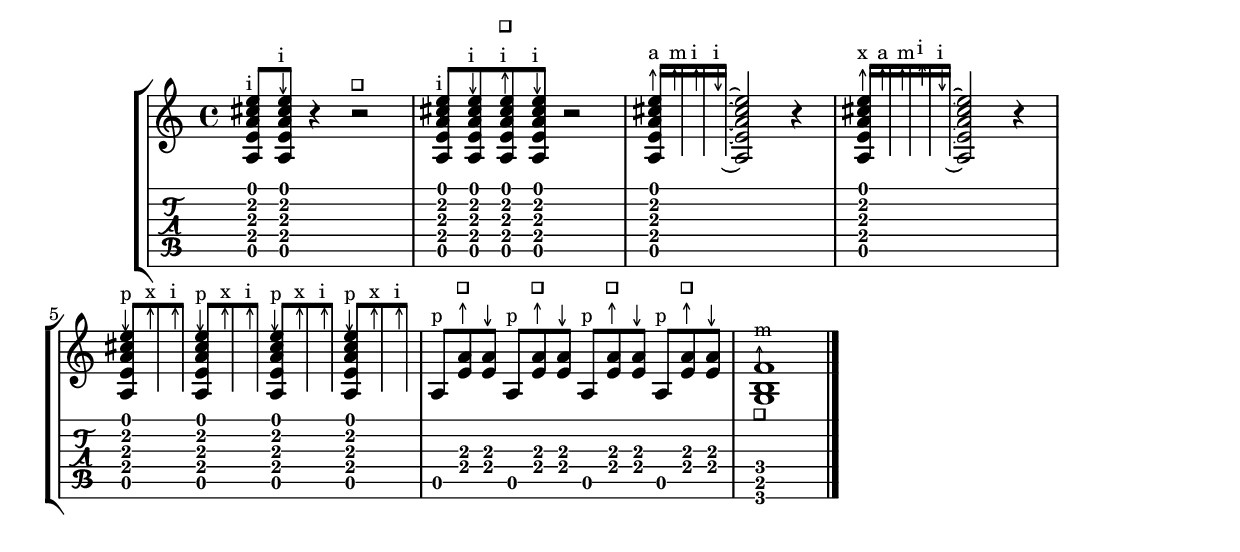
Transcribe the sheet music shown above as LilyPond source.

% DO NOT EDIT this file manually; it is automatically
% generated from Documentation/snippets/new
% Make any changes in Documentation/snippets/new/
% and then run scripts/auxiliar/makelsr.py
%
% This file is in the public domain.
%% Note: this file works from version 2.14.0
\version "2.14.0"

\header {
%% Translation of GIT committish: 8b93de6ce951b7b14bc7818f31019524295b990f

  texidoces = "

Para la guitarra flamenca se utilizan ciertos elementos de notación
especiales:


@itemize

@item un símbolo para indicar un golpe sobre la caja de la guitarra
con el nudillo del dedo anular

@item una flecha para indicar la dirección de los rasgueos

@item distintas legras para las digitaciones (@qq{p}: pulgar, @qq{i}:
índice, @qq{m}: medio, @qq{a}: anular y @qq{x}: meñique)

@item Rasgueados de 3 y cautro dedos: hacia arriba con todos los dedos
y terminando con arriba y abajo con el índice

@item abanicos: rasgueos en serie con el pulgar, hacia abajo y el
meñique y el índice hacia arriba (hay también un abanico 2 en el que
los dedos medio y anular se usan en lugar del meñique)

@item alza púa: pulsaciones rápidas con el pulgar

@end itemize


Casi todas las figuras utilizan flechas combinadas con digitaciones;
con los abanicos y los rasgueados, las notas se imprimen con cabeza
sólo en el primer acorde.

Este fragmento de código contiene código de tipo cabecera que se puede
copiar como @file{flamenco.ly} e incluirse en los documentos fuente.

"
  doctitlees = "Notación del flamenco"

  lsrtags = "fretted-strings"

  texidoc = "
For flamenco guitar, special notation is used:


@itemize

@item
a golpe symbol to indicate a slap on the guitar body with the nail of
the ring finger

@item
an arrow to indicate (the direction of) strokes

@item
different letters for fingering (@qq{p}: thumb, @qq{i}: index finger,
@qq{m}: middle finger, @qq{a}: ring finger and @qq{x}: little finger)

@item
3- and 4-finger rasgueados: stroke upwards with all fingers, ending
with an up- and down using the index finger

@item
abanicos: strokes (in tuples) with thumb (down), little and index finger
(both up) (there is also an abanico 2 where middle and ring finger are
used instead of the little finger)

@item
alza pua: fast playing with the thumb

@end itemize


Most figures use arrows in combination with fingering; with abanicos
and rasgueados, noteheads are printed only for the first chord.

This snippet contains some header-like code that can be copied as
@samp{flamenco.ly} and included in source files.

"
  doctitle = "Flamenco notation"
} % begin verbatim


%%%%%%%%%%%%%%%%%%%%%%%%%%%%%%%%%%%%%%%%%%%
%%%%%%%  Cut here ----- Start 'flamenco.ly'

% Text indicators
abanico = \markup { \italic Abanico }
rasgueaso = \markup { \italic Ras. }
alzapua = \markup { \italic Alzapua }

% Finger stroke symbols
strokeUp = \markup { \postscript #"
  0.1     setlinewidth
  0.5 0   moveto
  0.5 2   lineto
  0.2 1.4 lineto
  0.5 2   moveto
  0.8 1.4 lineto
  stroke
"}

strokeDown = \markup { \postscript #"
  0.1     setlinewidth
  0.5 2   moveto
  0.5 0   lineto
  0.2 0.6 lineto
  0.5 0   moveto
  0.8 0.6 lineto
  stroke
"}

% Golpe symbol
golpe = \markup { \postscript #"
  0.2 setlinewidth
  0 0 moveto
  1 0 lineto
  1 1 lineto
  stroke
  "\postscript #"
  0.1       setlinewidth
  -0.6 -0.1  moveto
  -0.6  1.0 lineto
  0.5  1.0 lineto
  stroke
"}

strokeUpGolpe = \markup { \column { \golpe \line { \strokeUp } } }
iUpGolpe = \markup { \column { \golpe \line { \small i } \line { \strokeUp } } }

% Strokes for all fingers
pUp   = \markup { \column { \small p \line { \strokeUp } } }
pDown = \markup { \column { \small p \line { \strokeDown } } }
iUp   = \markup { \column { \small i \line { \strokeUp } } }
iDown = \markup { \column { \small i \line { \strokeDown } } }
mUp   = \markup { \column { \small m \line { \strokeUp } } }
mDown = \markup { \column { \small m \line { \strokeDown } } }
aUp   = \markup { \column { \small a \line { \strokeUp } } }
aDown = \markup { \column { \small a \line { \strokeDown } } }
xUp   = \markup { \column { \small x \line { \strokeUp } } }
xDown = \markup { \column { \small x \line { \strokeDown } } }


% Just handy :)
tupletOff = {
  \once \override TupletNumber #'stencil = ##f
  \once \override TupletBracket #'stencil = ##f
}

tupletsOff = {
  \override TupletNumber #'stencil = ##f
  \override TupletBracket #'bracket-visibility = #'if-no-beam
}

tupletsOn = {
  \override TupletBracket #'bracket-visibility = #'default
  \revert TupletNumber #'stencil
}

headsOff = {
  \override TabNoteHead #'transparent = ##t
  \override NoteHead #'transparent = ##t
  \override NoteHead #'no-ledgers = ##t
}

headsOn = {
  \override TabNoteHead #'transparent = ##f
  \override NoteHead #'transparent = ##f
  \override NoteHead #'no-ledgers = ##f
}

%%%%%%%  Cut here ----- End 'flamenco.ly'
%%%%%%%%%%%%%%%%%%%%%%%%%%%%%%%%%%%%%%%%%

part = \relative c' {
  <a, e' a cis e>8^\iUp
  <a e' a cis e>8^\iDown
  r4
  r2^\golpe

  <a e' a cis e>8^\iUp
  <a e' a cis e>8^\iDown
  <a e' a cis e>8^\iUpGolpe
  <a e' a cis e>8^\iDown
  r2

  <a e' a cis e>16^\aUp
  \headsOff
  <a e' a cis e>^\mUp
  <a e' a cis e>^\iUp
  <a e' a cis e>^\iDown~
  \headsOn
  <a e' a cis e>2
  r4

  \tupletOff
  \times 4/5 {
    <a e' a cis e>16^\xUp
    \headsOff
    <a e' a cis e>^\aUp
    <a e' a cis e>^\mUp
    <a e' a cis e>^\iUp
    <a e' a cis e>^\iDown~
    \headsOn
  }
  <a e' a cis e>2
  r4

  \tupletsOff
  \times 2/3 {
    <a e' a cis e>8^\pDown
    \headsOff
    <a e' a cis e>^\xUp
    <a e' a cis e>^\iUp
    \headsOn
  }

  \times 2/3 {
    <a e' a cis e>8^\pDown
    \headsOff
    <a e' a cis e>^\xUp
    <a e' a cis e>^\iUp
    \headsOn
  }

  \times 2/3 {
    <a e' a cis e>8^\pDown
    \headsOff
    <a e' a cis e>^\xUp
    <a e' a cis e>^\iUp
    \headsOn
  }
  \times 2/3 {
    <a e' a cis e>8^\pDown
    \headsOff
    <a e' a cis e>^\xUp
    <a e' a cis e>^\iUp
    \headsOn
  }

  \tupletsOff
  \override Beam #'positions = #'(2 . 2)
  \times 2/3 {
    a8^\markup{ \small p }
    <e' a>^\strokeUpGolpe
    <e a>^\strokeDown
  }
  \times 2/3 {
    a,8^\markup{ \small p }
    <e' a>^\strokeUpGolpe
    <e a>^\strokeDown
  }
  \times 2/3 {
    a,8^\markup{ \small p }
    <e' a>^\strokeUpGolpe
    <e a>^\strokeDown
  }
  \times 2/3 {
    a,8^\markup{ \small p }
    <e' a>^\strokeUpGolpe
    <e a>^\strokeDown
  }
  \tupletsOn

  \once \override TextScript #'extra-offset = #'(0 . -1)
  <g, b f'>1_\golpe^\mUp
  \bar "|."
}

\score {
  \new StaffGroup <<
    \context Staff = "part" <<
      \clef G
      \transpose c c'
      {
        \part
      }
    >>
    \context TabStaff {
      \part
    }
  >>
  \layout {
    ragged-right = ##t
  }
}
